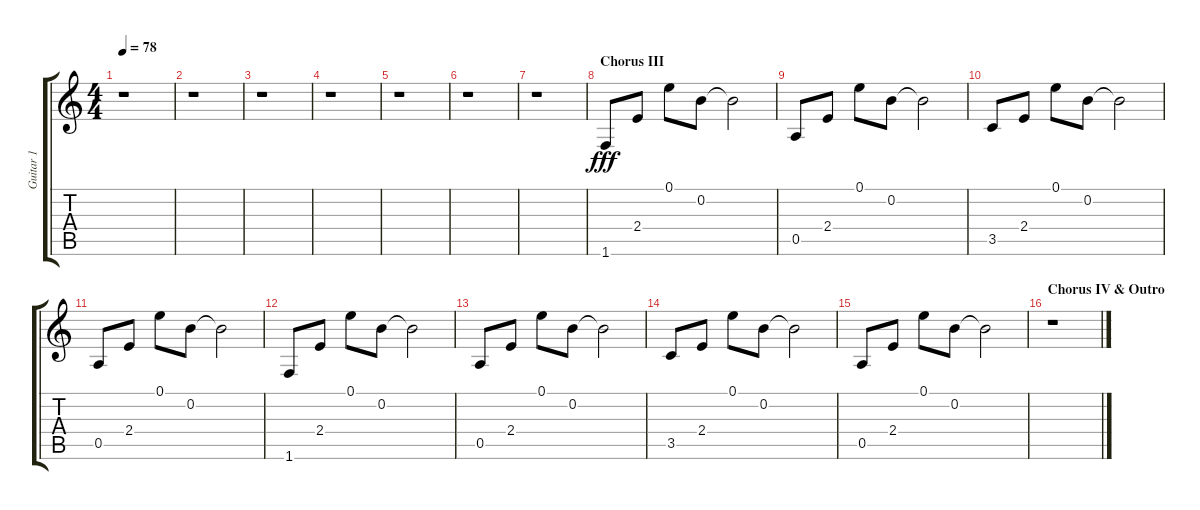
\track ("Guitar 1" "Guitar 1") {instrument electricguitarjazz}
\staff {score tabs}
\tuning (E4 B3 G3 D3 A2 E2) {hide}
\ts (4 4)
\tempo 78
\clef g2
\ks c
r.1{dy fff} |
r.1 |
r.1 |
r.1 |
r.1 |
r.1 |
r.1 |
\section ("" "Chorus III")
1.6.8 2.4.8 0.1.8 0.2.8 0.2{t}.2 |
0.5.8 2.4.8 0.1.8 0.2.8 0.2{t}.2 |
3.5.8 2.4.8 0.1.8 0.2.8 0.2{t}.2 |
0.5.8 2.4.8 0.1.8 0.2.8 0.2{t}.2 |
1.6.8 2.4.8 0.1.8 0.2.8 0.2{t}.2 |
0.5.8 2.4.8 0.1.8 0.2.8 0.2{t}.2 |
3.5.8 2.4.8 0.1.8 0.2.8 0.2{t}.2 |
0.5.8 2.4.8 0.1.8 0.2.8 0.2{t}.2 |
\section ("" "Chorus IV & Outro")
r.1
